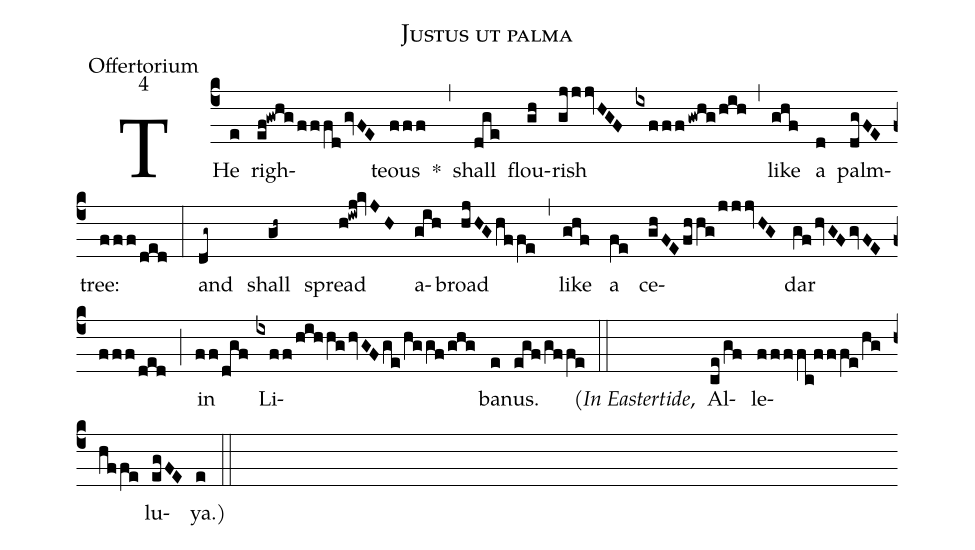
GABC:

name:Justus ut palma;
office-part:Offertorium;
mode:4;
%%
(c4) THe(e) righ(ef!gwhg/fffd/gvFE)teous(fff) *(,) shall(dge) flou(gh)rish(gjjjvHGF ixfff/gwhg/hih) (,) like(ghf) a(d) palm(dgFE)tree:(fff/ded) (:) and(dg~) shall(gh~) spread(h!iwj!kvJH) a(gih)broad(hjHG/hffe) (,) like(ghf) a(fe) ce(ghFE/fhhg/jjjvHG)dar(gf/hvGF/gvFE/fff/ded) (;) in(ff/dgf) Li(ixff/hihhg/hvGF/ge/hggf/ghg)ba(e)nus.(egf/gffe) (::) <v>(</v><i>In Eastertide</i>,() Al(ce/gf)le(ffffc!fffe/hg/hffe)lu(egFE)ya.<v>)</v>(e) (::)
